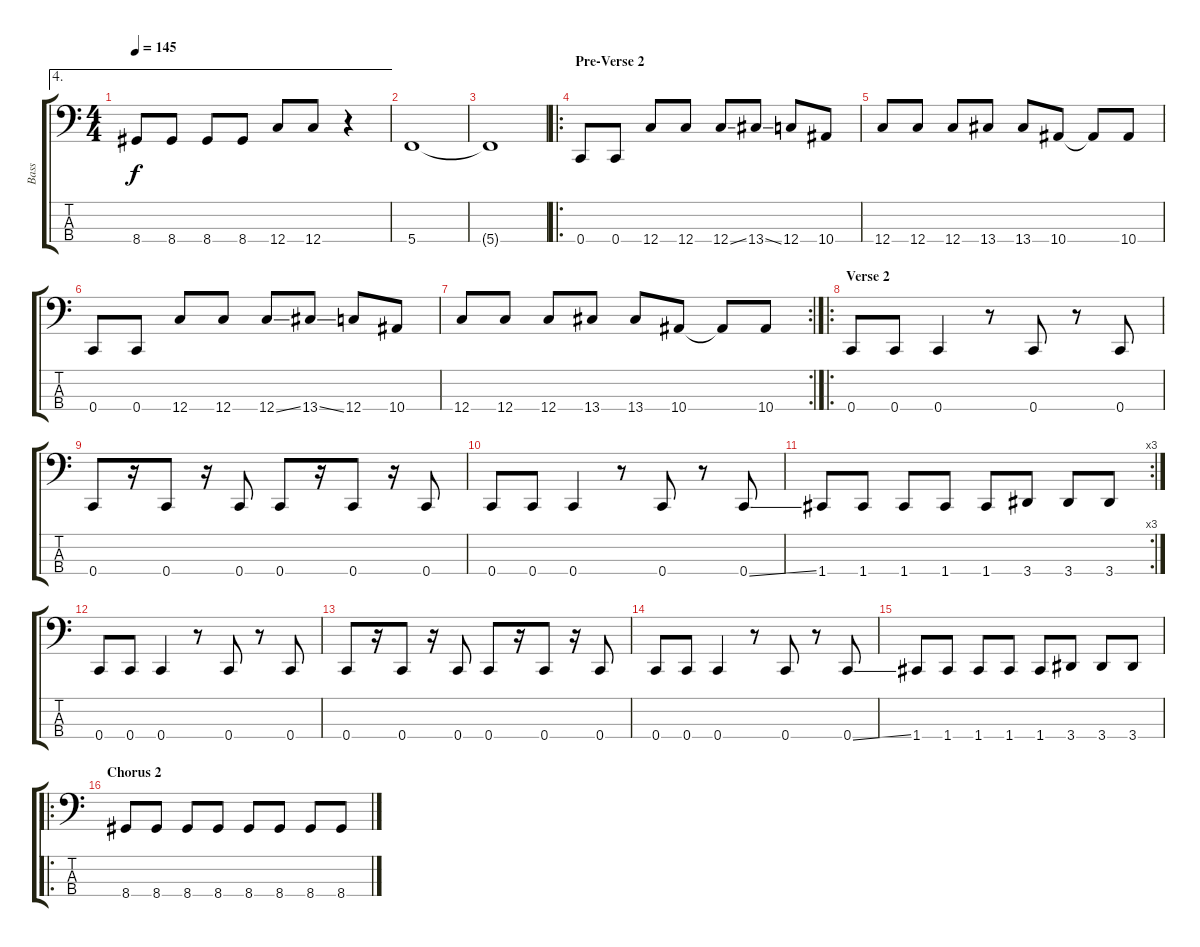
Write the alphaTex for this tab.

\track ("Bass" "Bass") {instrument electricbasspick}
\staff {score tabs}
\tuning (F2 C2 G1 C1) {hide}
\ae 4
\ts (4 4)
\tempo 145
\clef f4
\ks c
8.4.8{dy f} 8.4.8 8.4.8 8.4.8 12.4.8 12.4.8 r.4 |
5.4.1 |
5.4{t}.1 |
\ro
\section ("" "Pre-Verse 2")
0.4.8 0.4.8 12.4.8 12.4.8 12.4{ss}.8 13.4{ss}.8 12.4.8 10.4.8 |
12.4.8 12.4.8 12.4.8 13.4.8 13.4.8 10.4.8 10.4{t}.8 10.4.8 |
0.4.8 0.4.8 12.4.8 12.4.8 12.4{ss}.8 13.4{ss}.8 12.4.8 10.4.8 |
\rc 2
12.4.8 12.4.8 12.4.8 13.4.8 13.4.8 10.4.8 10.4{t}.8 10.4.8 |
\ro
\section ("" "Verse 2")
0.4.8 0.4.8 0.4.4 r.8 0.4.8 r.8 0.4.8 |
0.4.8 r.16 0.4.8 r.16 0.4.8 0.4.8 r.16 0.4.8 r.16 0.4.8 |
0.4.8 0.4.8 0.4.4 r.8 0.4.8 r.8 0.4{ss}.8 |
\rc 3
1.4.8 1.4.8 1.4.8 1.4.8 1.4.8 3.4.8 3.4.8 3.4.8 |
0.4.8 0.4.8 0.4.4 r.8 0.4.8 r.8 0.4.8 |
0.4.8 r.16 0.4.8 r.16 0.4.8 0.4.8 r.16 0.4.8 r.16 0.4.8 |
0.4.8 0.4.8 0.4.4 r.8 0.4.8 r.8 0.4{ss}.8 |
1.4.8 1.4.8 1.4.8 1.4.8 1.4.8 3.4.8 3.4.8 3.4.8 |
\ro
\section ("" "Chorus 2")
8.4.8 8.4.8 8.4.8 8.4.8 8.4.8 8.4.8 8.4.8 8.4.8
